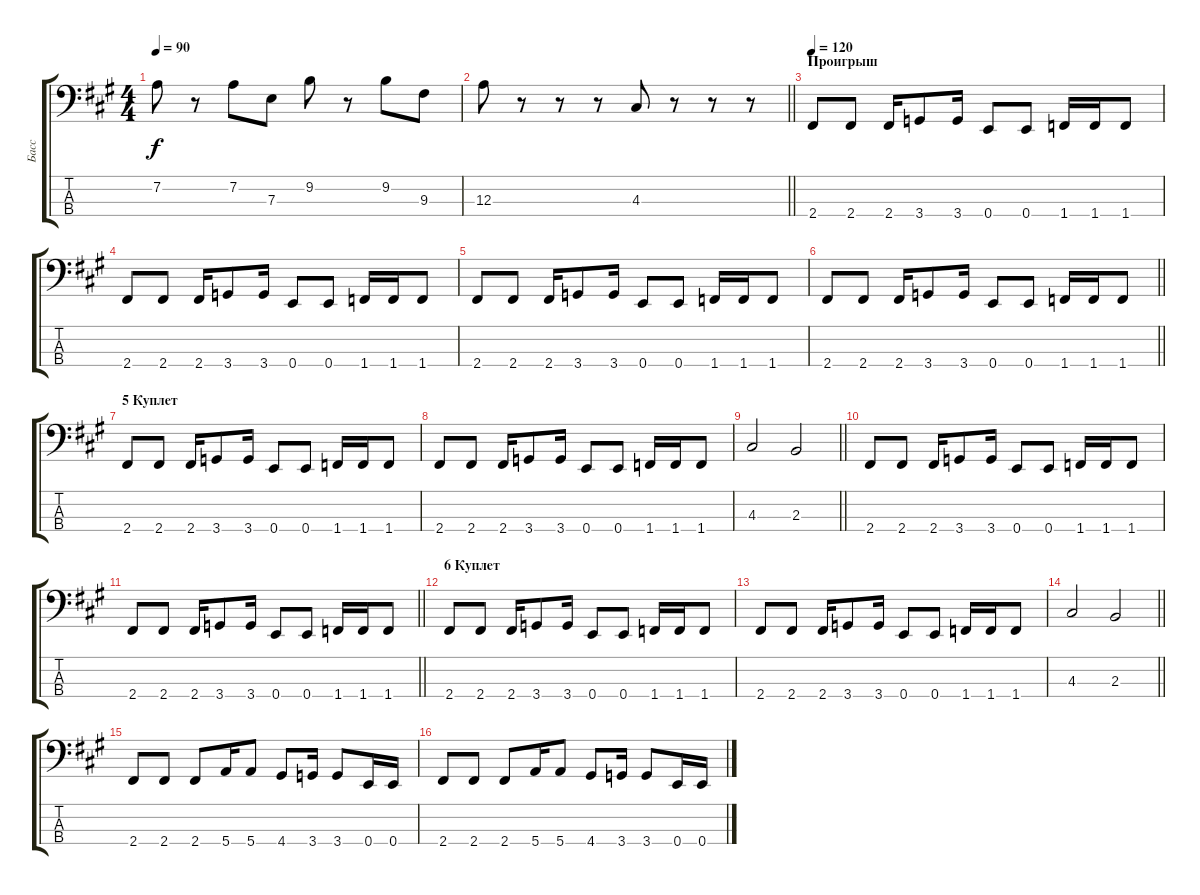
\track ("Басс" "Басс") {instrument electricbassfinger}
\staff {score tabs}
\tuning (G2 D2 A1 E1) {hide}
\ts (4 4)
\tempo 90
\clef f4
\ks f#minor
7.2.8{dy f} r.8 7.2.8 7.3.8 9.2.8 r.8 9.2.8 9.3.8 |
\barLineRight lightlight
12.3.8 r.8 r.8 r.8 4.3.8 r.8 r.8 r.8 |
\section ("" "Проигрыш")
\tempo 120
2.4.8 2.4.8 2.4.16 3.4.8 3.4.16 0.4.8 0.4.8 1.4.16 1.4.16 1.4.8 |
2.4.8 2.4.8 2.4.16 3.4.8 3.4.16 0.4.8 0.4.8 1.4.16 1.4.16 1.4.8 |
2.4.8 2.4.8 2.4.16 3.4.8 3.4.16 0.4.8 0.4.8 1.4.16 1.4.16 1.4.8 |
\barLineRight lightlight
2.4.8 2.4.8 2.4.16 3.4.8 3.4.16 0.4.8 0.4.8 1.4.16 1.4.16 1.4.8 |
\section ("" "5 Куплет")
2.4.8 2.4.8 2.4.16 3.4.8 3.4.16 0.4.8 0.4.8 1.4.16 1.4.16 1.4.8 |
2.4.8 2.4.8 2.4.16 3.4.8 3.4.16 0.4.8 0.4.8 1.4.16 1.4.16 1.4.8 |
\barLineRight lightlight
4.3.2 2.3.2 |
2.4.8 2.4.8 2.4.16 3.4.8 3.4.16 0.4.8 0.4.8 1.4.16 1.4.16 1.4.8 |
\barLineRight lightlight
2.4.8 2.4.8 2.4.16 3.4.8 3.4.16 0.4.8 0.4.8 1.4.16 1.4.16 1.4.8 |
\section ("" "6 Куплет")
2.4.8 2.4.8 2.4.16 3.4.8 3.4.16 0.4.8 0.4.8 1.4.16 1.4.16 1.4.8 |
2.4.8 2.4.8 2.4.16 3.4.8 3.4.16 0.4.8 0.4.8 1.4.16 1.4.16 1.4.8 |
\barLineRight lightlight
4.3.2 2.3.2 |
2.4.8 2.4.8 2.4.8 5.4.16 5.4.8 4.4.8 3.4.16 3.4.8 0.4.16 0.4.16 |
2.4.8 2.4.8 2.4.8 5.4.16 5.4.8 4.4.8 3.4.16 3.4.8 0.4.16 0.4.16
